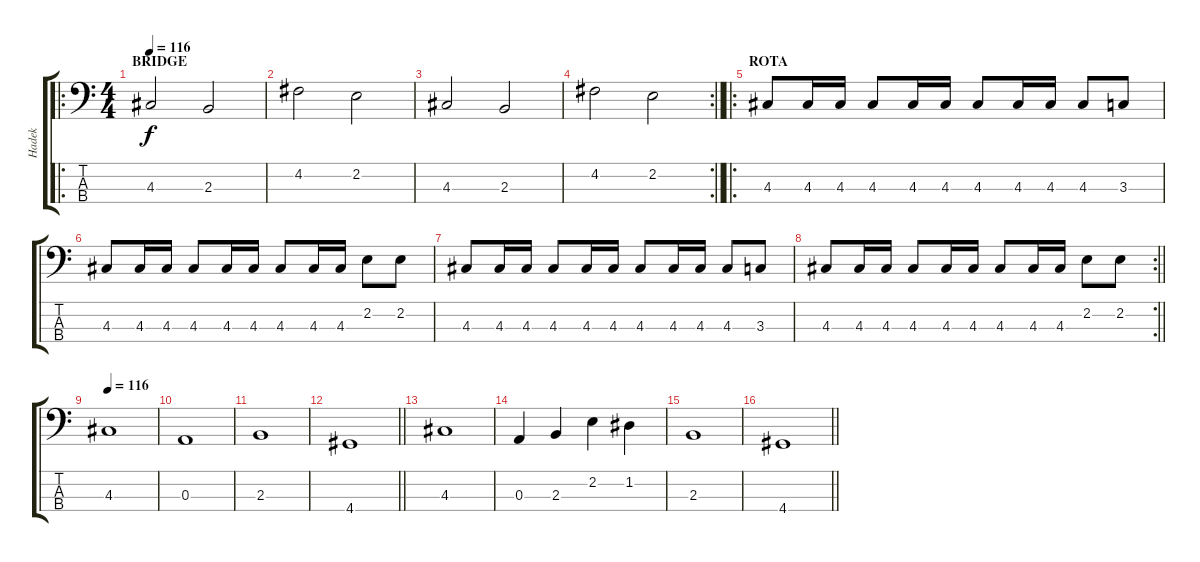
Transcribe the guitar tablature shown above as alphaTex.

\track ("Hadek" "Hadek") {instrument electricbassfinger}
\staff {score tabs}
\tuning (G2 D2 A1 E1) {hide}
\ro
\ts (4 4)
\section ("" "BRIDGE")
\tempo 116
\clef f4
\ks c
4.3.2{dy f} 2.3.2 |
4.2.2 2.2.2 |
4.3.2 2.3.2 |
\rc 2
\barLineRight lightlight
4.2.2 2.2.2 |
\ro
\section ("" "ROTA")
4.3.8 4.3.16 4.3.16 4.3.8 4.3.16 4.3.16 4.3.8 4.3.16 4.3.16 4.3.8 3.3.8 |
4.3.8 4.3.16 4.3.16 4.3.8 4.3.16 4.3.16 4.3.8 4.3.16 4.3.16 2.2.8 2.2.8 |
4.3.8 4.3.16 4.3.16 4.3.8 4.3.16 4.3.16 4.3.8 4.3.16 4.3.16 4.3.8 3.3.8 |
\rc 2
\barLineRight lightlight
4.3.8 4.3.16 4.3.16 4.3.8 4.3.16 4.3.16 4.3.8 4.3.16 4.3.16 2.2.8 2.2.8 |
\tempo 116
4.3.1 |
0.3.1 |
2.3.1 |
\barLineRight lightlight
4.4.1 |
4.3.1 |
0.3.4 2.3.4 2.2.4 1.2.4 |
2.3.1 |
\barLineRight lightlight
4.4.1
